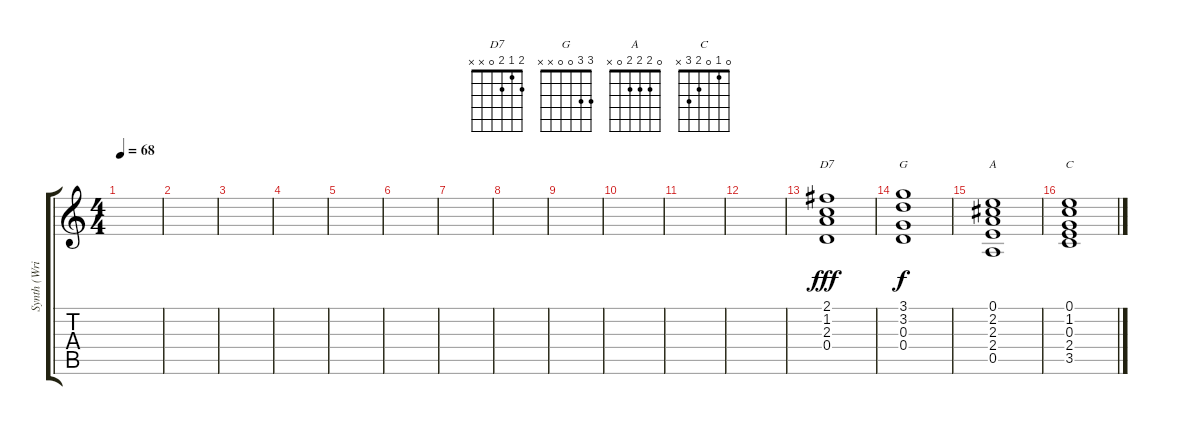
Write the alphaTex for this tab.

\track ("Synth (Wright)" "Synth (Wri") {instrument rockorgan}
\staff {score tabs}
\tuning (E5 B4 G4 D4 A3 E3) {hide}
\chord ("D7" 2 1 2 0 x x)
\chord ("G" 3 3 0 0 x x)
\chord ("A" 0 2 2 2 0 x)
\chord ("C" 0 1 0 2 3 x)
\ts (4 4)
\tempo 68
\clef g2
\ks c
|
|
|
|
|
|
|
|
|
|
|
|
(2.1 1.2 2.3 0.4).1{ch "D7" dy fff} |
(3.1 3.2 0.3 0.4).1{ch "G" dy f} |
(0.1 2.2 2.3 2.4 0.5).1{ch "A"} |
(0.1 1.2 0.3 2.4 3.5).1{ch "C"}
